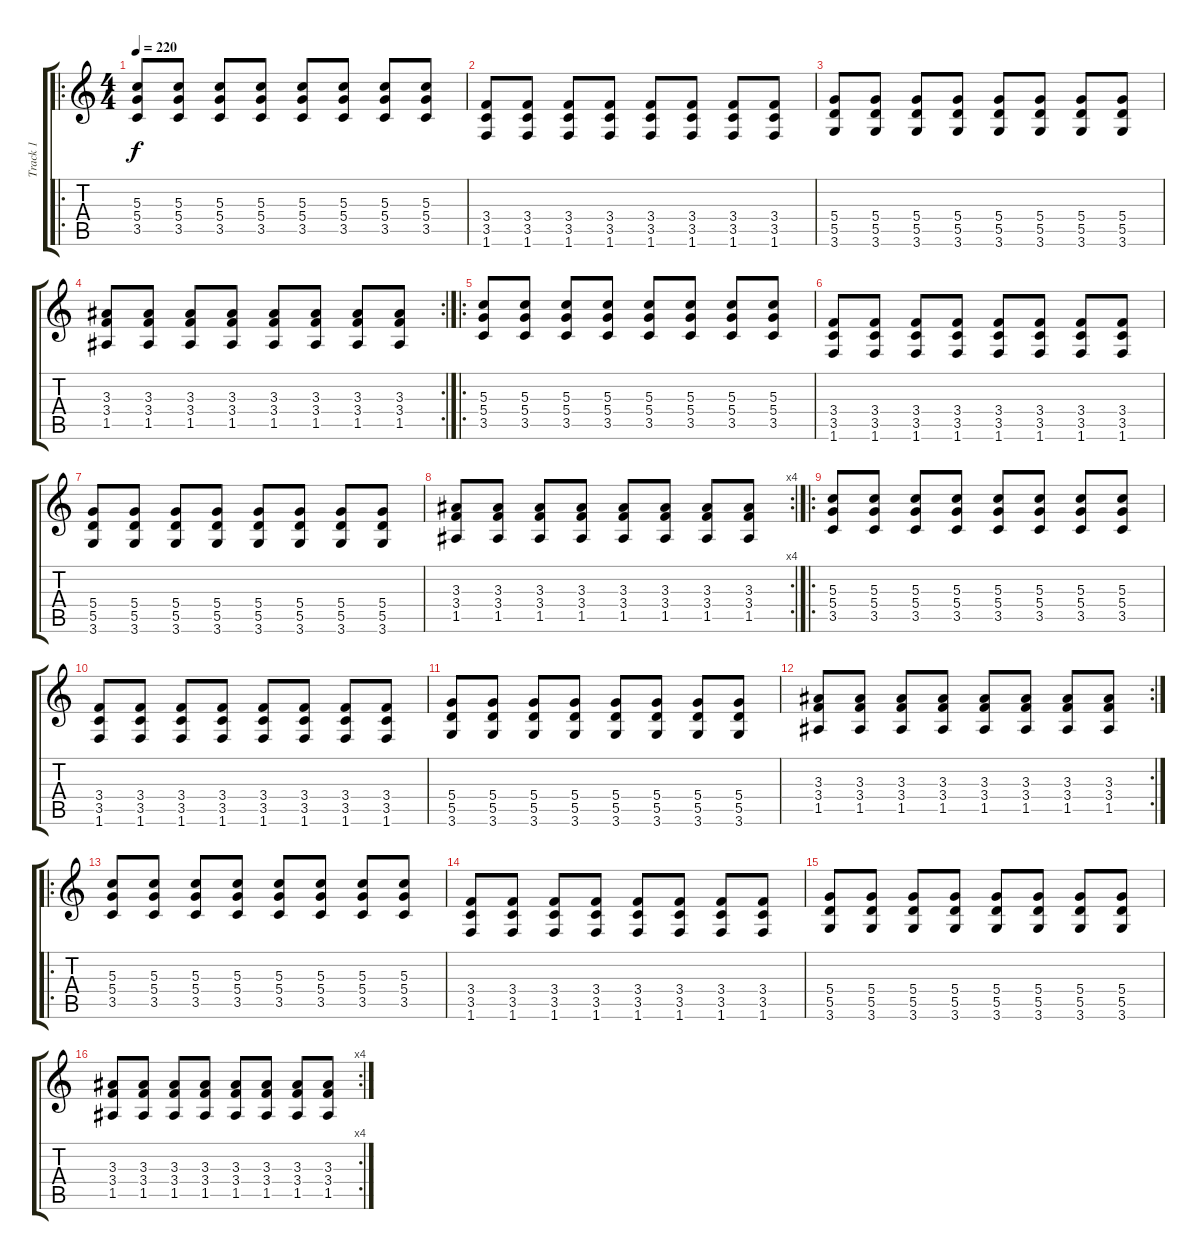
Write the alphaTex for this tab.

\track ("Track 1" "Track 1") {instrument overdrivenguitar}
\staff {score tabs}
\tuning (E4 B3 G3 D3 A2 E2) {hide}
\ro
\ts (4 4)
\tempo 220
\clef g2
\ks c
(5.3 5.4 3.5).8{dy f instrument overdrivenguitar} (5.3 5.4 3.5).8 (5.3 5.4 3.5).8 (5.3 5.4 3.5).8 (5.3 5.4 3.5).8 (5.3 5.4 3.5).8 (5.3 5.4 3.5).8 (5.3 5.4 3.5).8 |
(3.4 3.5 1.6).8 (3.4 3.5 1.6).8 (3.4 3.5 1.6).8 (3.4 3.5 1.6).8 (3.4 3.5 1.6).8 (3.4 3.5 1.6).8 (3.4 3.5 1.6).8 (3.4 3.5 1.6).8 |
(5.4 5.5 3.6).8 (5.4 5.5 3.6).8 (5.4 5.5 3.6).8 (5.4 5.5 3.6).8 (5.4 5.5 3.6).8 (5.4 5.5 3.6).8 (5.4 5.5 3.6).8 (5.4 5.5 3.6).8 |
\rc 2
(3.3 3.4 1.5).8 (3.3 3.4 1.5).8 (3.3 3.4 1.5).8 (3.3 3.4 1.5).8 (3.3 3.4 1.5).8 (3.3 3.4 1.5).8 (3.3 3.4 1.5).8 (3.3 3.4 1.5).8 |
\ro
(5.3 5.4 3.5).8 (5.3 5.4 3.5).8 (5.3 5.4 3.5).8 (5.3 5.4 3.5).8 (5.3 5.4 3.5).8 (5.3 5.4 3.5).8 (5.3 5.4 3.5).8 (5.3 5.4 3.5).8 |
(3.4 3.5 1.6).8 (3.4 3.5 1.6).8 (3.4 3.5 1.6).8 (3.4 3.5 1.6).8 (3.4 3.5 1.6).8 (3.4 3.5 1.6).8 (3.4 3.5 1.6).8 (3.4 3.5 1.6).8 |
(5.4 5.5 3.6).8 (5.4 5.5 3.6).8 (5.4 5.5 3.6).8 (5.4 5.5 3.6).8 (5.4 5.5 3.6).8 (5.4 5.5 3.6).8 (5.4 5.5 3.6).8 (5.4 5.5 3.6).8 |
\rc 4
(3.3 3.4 1.5).8 (3.3 3.4 1.5).8 (3.3 3.4 1.5).8 (3.3 3.4 1.5).8 (3.3 3.4 1.5).8 (3.3 3.4 1.5).8 (3.3 3.4 1.5).8 (3.3 3.4 1.5).8 |
\ro
(5.3 5.4 3.5).8 (5.3 5.4 3.5).8 (5.3 5.4 3.5).8 (5.3 5.4 3.5).8 (5.3 5.4 3.5).8 (5.3 5.4 3.5).8 (5.3 5.4 3.5).8 (5.3 5.4 3.5).8 |
(3.4 3.5 1.6).8 (3.4 3.5 1.6).8 (3.4 3.5 1.6).8 (3.4 3.5 1.6).8 (3.4 3.5 1.6).8 (3.4 3.5 1.6).8 (3.4 3.5 1.6).8 (3.4 3.5 1.6).8 |
(5.4 5.5 3.6).8 (5.4 5.5 3.6).8 (5.4 5.5 3.6).8 (5.4 5.5 3.6).8 (5.4 5.5 3.6).8 (5.4 5.5 3.6).8 (5.4 5.5 3.6).8 (5.4 5.5 3.6).8 |
\rc 2
(3.3 3.4 1.5).8 (3.3 3.4 1.5).8 (3.3 3.4 1.5).8 (3.3 3.4 1.5).8 (3.3 3.4 1.5).8 (3.3 3.4 1.5).8 (3.3 3.4 1.5).8 (3.3 3.4 1.5).8 |
\ro
(5.3 5.4 3.5).8 (5.3 5.4 3.5).8 (5.3 5.4 3.5).8 (5.3 5.4 3.5).8 (5.3 5.4 3.5).8 (5.3 5.4 3.5).8 (5.3 5.4 3.5).8 (5.3 5.4 3.5).8 |
(3.4 3.5 1.6).8 (3.4 3.5 1.6).8 (3.4 3.5 1.6).8 (3.4 3.5 1.6).8 (3.4 3.5 1.6).8 (3.4 3.5 1.6).8 (3.4 3.5 1.6).8 (3.4 3.5 1.6).8 |
(5.4 5.5 3.6).8 (5.4 5.5 3.6).8 (5.4 5.5 3.6).8 (5.4 5.5 3.6).8 (5.4 5.5 3.6).8 (5.4 5.5 3.6).8 (5.4 5.5 3.6).8 (5.4 5.5 3.6).8 |
\rc 4
(3.3 3.4 1.5).8 (3.3 3.4 1.5).8 (3.3 3.4 1.5).8 (3.3 3.4 1.5).8 (3.3 3.4 1.5).8 (3.3 3.4 1.5).8 (3.3 3.4 1.5).8 (3.3 3.4 1.5).8
